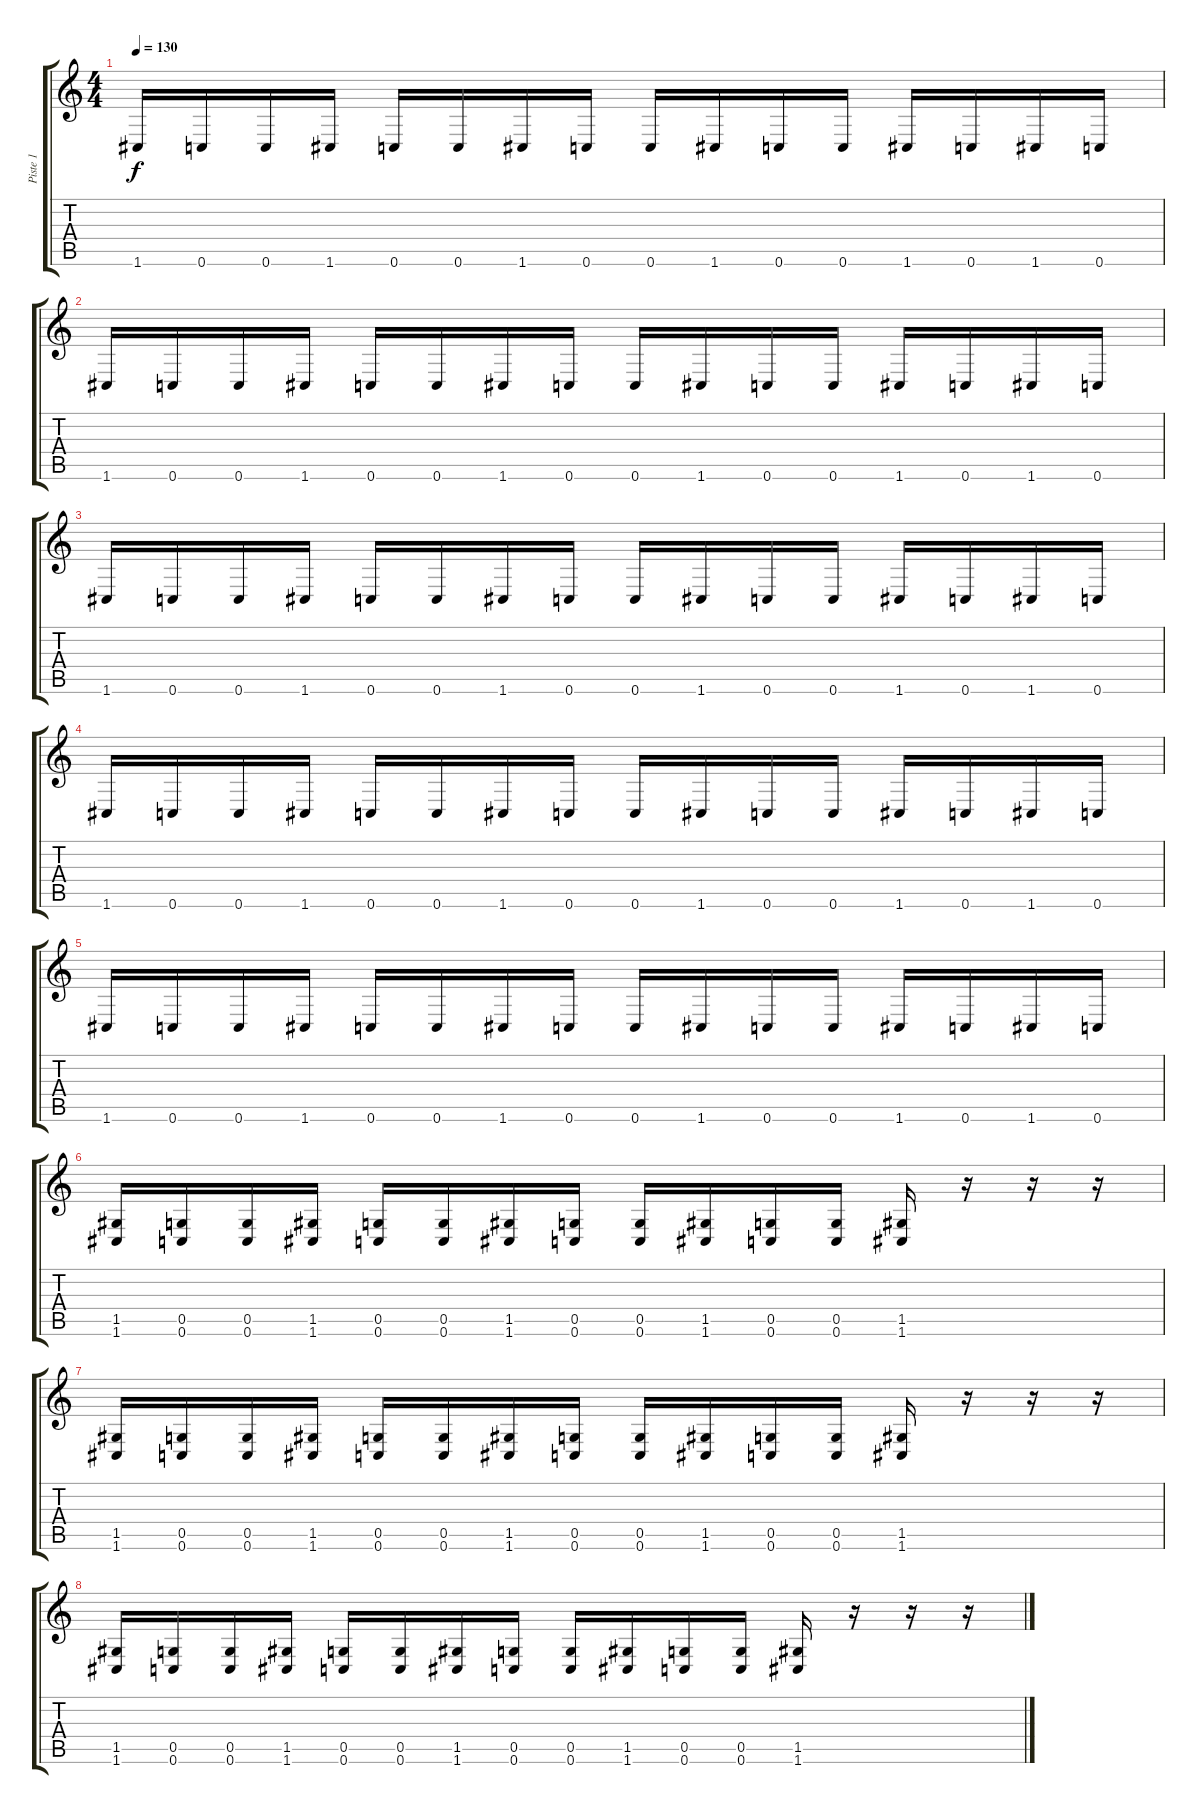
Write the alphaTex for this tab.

\track ("Piste 1" "Piste 1") {instrument distortionguitar}
\staff {score tabs}
\tuning (D4 A3 F3 C3 G2 C2) {hide}
\ts (4 4)
\tempo 130
\clef g2
\ks c
1.6.16{dy f} 0.6.16 0.6.16 1.6.16 0.6.16 0.6.16 1.6.16 0.6.16 0.6.16 1.6.16 0.6.16 0.6.16 1.6.16 0.6.16 1.6.16 0.6.16 |
1.6.16 0.6.16 0.6.16 1.6.16 0.6.16 0.6.16 1.6.16 0.6.16 0.6.16 1.6.16 0.6.16 0.6.16 1.6.16 0.6.16 1.6.16 0.6.16 |
1.6.16 0.6.16 0.6.16 1.6.16 0.6.16 0.6.16 1.6.16 0.6.16 0.6.16 1.6.16 0.6.16 0.6.16 1.6.16 0.6.16 1.6.16 0.6.16 |
1.6.16 0.6.16 0.6.16 1.6.16 0.6.16 0.6.16 1.6.16 0.6.16 0.6.16 1.6.16 0.6.16 0.6.16 1.6.16 0.6.16 1.6.16 0.6.16 |
1.6.16 0.6.16 0.6.16 1.6.16 0.6.16 0.6.16 1.6.16 0.6.16 0.6.16 1.6.16 0.6.16 0.6.16 1.6.16 0.6.16 1.6.16 0.6.16 |
(1.5 1.6).16 (0.5 0.6).16 (0.5 0.6).16 (1.5 1.6).16 (0.5 0.6).16 (0.5 0.6).16 (1.5 1.6).16 (0.5 0.6).16 (0.5 0.6).16 (1.5 1.6).16 (0.5 0.6).16 (0.5 0.6).16 (1.5 1.6).16 r.16 r.16 r.16 |
(1.5 1.6).16 (0.5 0.6).16 (0.5 0.6).16 (1.5 1.6).16 (0.5 0.6).16 (0.5 0.6).16 (1.5 1.6).16 (0.5 0.6).16 (0.5 0.6).16 (1.5 1.6).16 (0.5 0.6).16 (0.5 0.6).16 (1.5 1.6).16 r.16 r.16 r.16 |
(1.5 1.6).16 (0.5 0.6).16 (0.5 0.6).16 (1.5 1.6).16 (0.5 0.6).16 (0.5 0.6).16 (1.5 1.6).16 (0.5 0.6).16 (0.5 0.6).16 (1.5 1.6).16 (0.5 0.6).16 (0.5 0.6).16 (1.5 1.6).16 r.16 r.16 r.16
